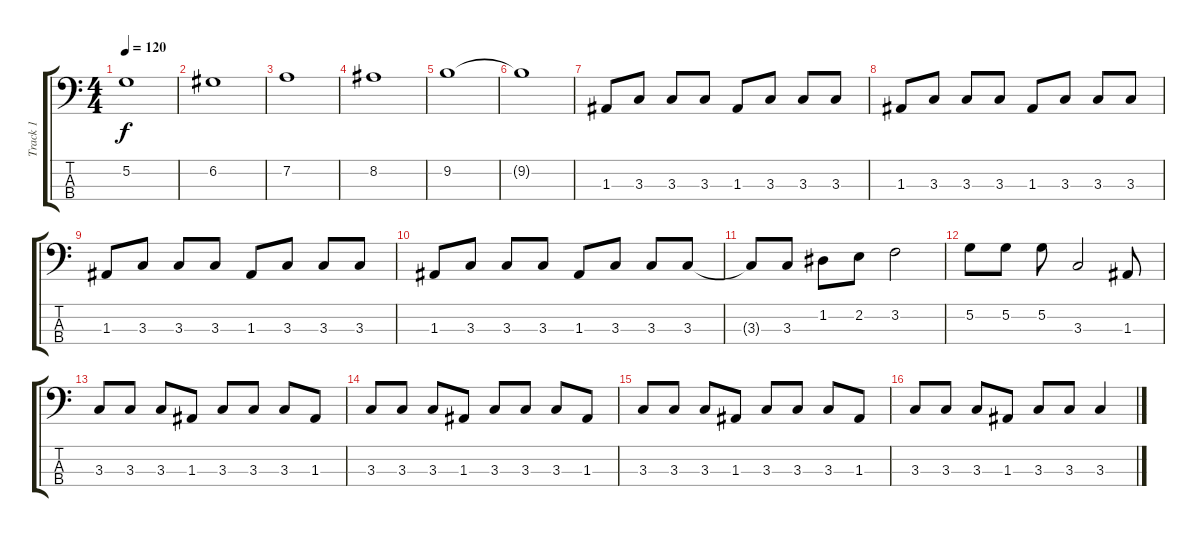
\track ("Track 1" "Track 1") {instrument electricbassfinger}
\staff {score tabs}
\tuning (G2 D2 A1 E1) {hide}
\ts (4 4)
\tempo 120
\clef f4
\ks c
5.2.1{dy f} |
6.2.1 |
7.2.1 |
8.2.1 |
9.2.1 |
9.2{t}.1 |
1.3.8 3.3.8 3.3.8 3.3.8 1.3.8 3.3.8 3.3.8 3.3.8 |
1.3.8 3.3.8 3.3.8 3.3.8 1.3.8 3.3.8 3.3.8 3.3.8 |
1.3.8 3.3.8 3.3.8 3.3.8 1.3.8 3.3.8 3.3.8 3.3.8 |
1.3.8 3.3.8 3.3.8 3.3.8 1.3.8 3.3.8 3.3.8 3.3.8 |
3.3{t}.8 3.3.8 1.2.8 2.2.8 3.2.2 |
5.2.8 5.2.8 5.2.8 3.3.2 1.3.8 |
3.3.8 3.3.8 3.3.8 1.3.8 3.3.8 3.3.8 3.3.8 1.3.8 |
3.3.8 3.3.8 3.3.8 1.3.8 3.3.8 3.3.8 3.3.8 1.3.8 |
3.3.8 3.3.8 3.3.8 1.3.8 3.3.8 3.3.8 3.3.8 1.3.8 |
3.3.8 3.3.8 3.3.8 1.3.8 3.3.8 3.3.8 3.3.4
